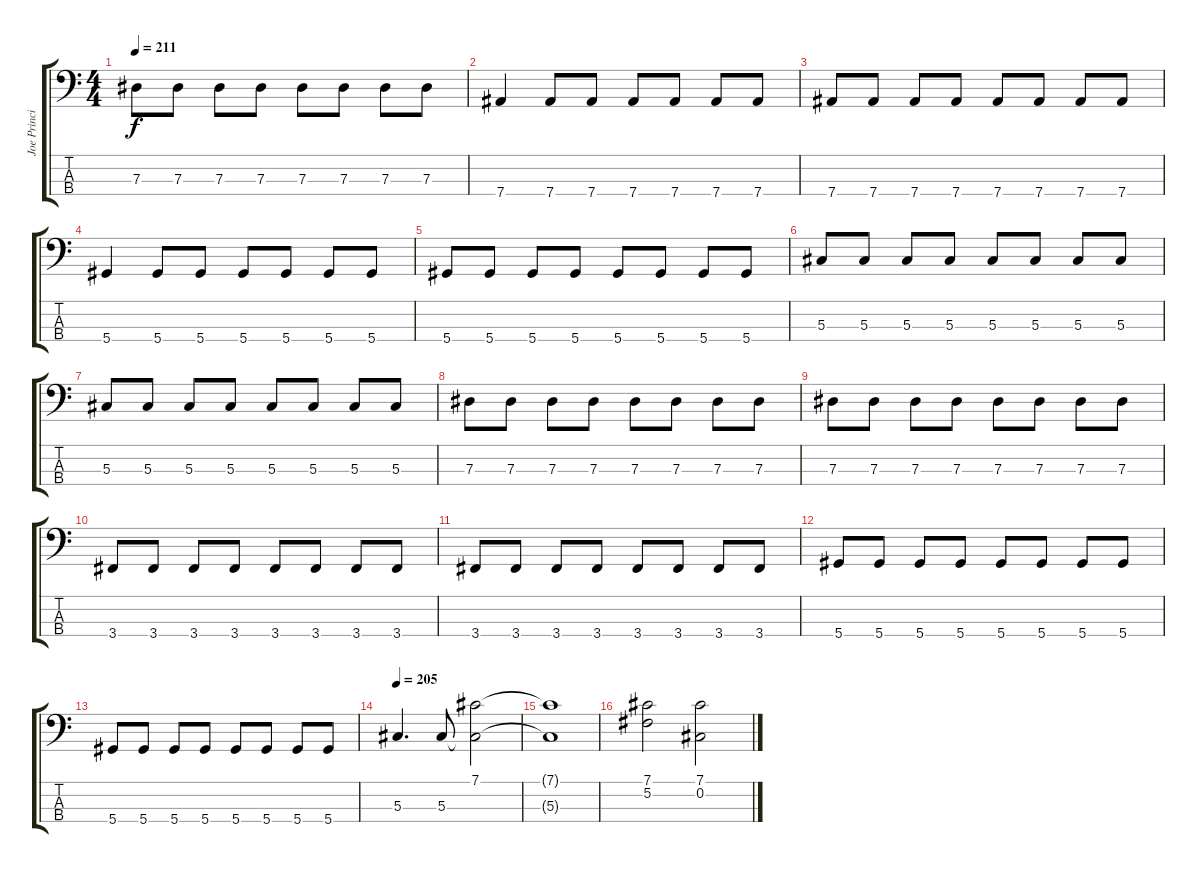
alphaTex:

\track ("Joe Principe - Bass" "Joe Princi") {instrument electricbasspick}
\staff {score tabs}
\tuning (Gb2 Db2 Ab1 Eb1) {hide}
\ts (4 4)
\tempo 211
\clef f4
\ks c
7.3.8{dy f} 7.3.8 7.3.8 7.3.8 7.3.8 7.3.8 7.3.8 7.3.8 |
7.4.4 7.4.8 7.4.8 7.4.8 7.4.8 7.4.8 7.4.8 |
7.4.8 7.4.8 7.4.8 7.4.8 7.4.8 7.4.8 7.4.8 7.4.8 |
5.4.4 5.4.8 5.4.8 5.4.8 5.4.8 5.4.8 5.4.8 |
5.4.8 5.4.8 5.4.8 5.4.8 5.4.8 5.4.8 5.4.8 5.4.8 |
5.3.8 5.3.8 5.3.8 5.3.8 5.3.8 5.3.8 5.3.8 5.3.8 |
5.3.8 5.3.8 5.3.8 5.3.8 5.3.8 5.3.8 5.3.8 5.3.8 |
7.3.8 7.3.8 7.3.8 7.3.8 7.3.8 7.3.8 7.3.8 7.3.8 |
7.3.8 7.3.8 7.3.8 7.3.8 7.3.8 7.3.8 7.3.8 7.3.8 |
3.4.8 3.4.8 3.4.8 3.4.8 3.4.8 3.4.8 3.4.8 3.4.8 |
3.4.8 3.4.8 3.4.8 3.4.8 3.4.8 3.4.8 3.4.8 3.4.8 |
5.4.8 5.4.8 5.4.8 5.4.8 5.4.8 5.4.8 5.4.8 5.4.8 |
5.4.8 5.4.8 5.4.8 5.4.8 5.4.8 5.4.8 5.4.8 5.4.8 |
\tempo 205
5.3.4{d} 5.3.8 (7.1 5.3{t}).2 |
(7.1{t} 5.3{t}).1 |
(7.1 5.2).2 (7.1 0.2{h}).2
